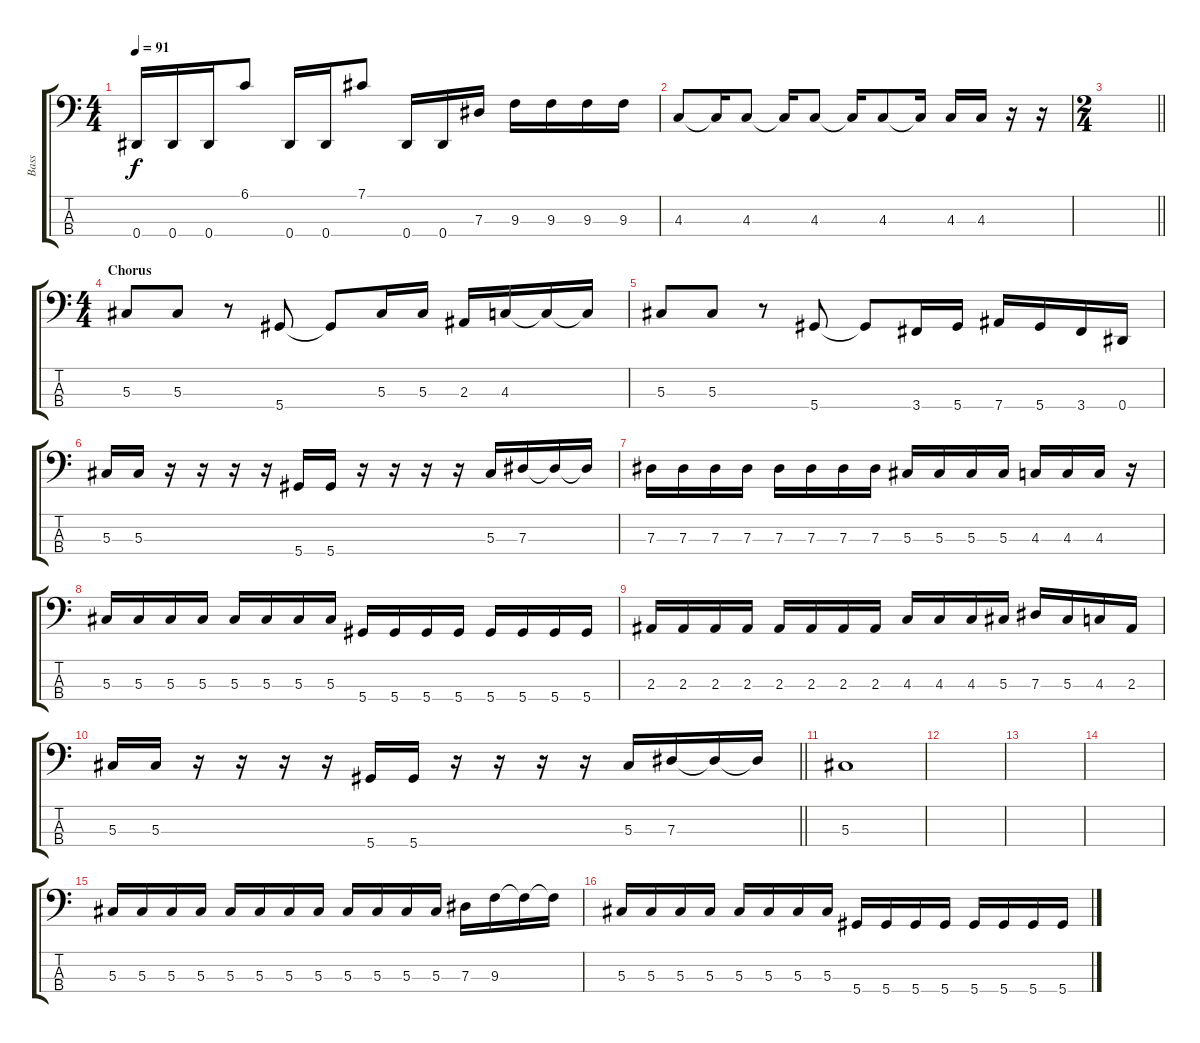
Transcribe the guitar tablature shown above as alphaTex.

\track ("Bass" "Bass") {instrument electricbassfinger}
\staff {score tabs}
\tuning (Gb2 Db2 Ab1 Eb1) {hide}
\ts (4 4)
\tempo 91
\clef f4
\ks c
0.4.16{dy f} 0.4.16 0.4.16 6.1.8 0.4.16 0.4.16 7.1.8 0.4.16 0.4.16 7.3.16 9.3.16 9.3.16 9.3.16 9.3.16 |
4.3.8 4.3{t}.16 4.3.8 4.3{t}.16 4.3.8 4.3{t}.16 4.3.8 4.3{t}.16 4.3.16 4.3.16 r.16 r.16 |
\ts (2 4)
\barLineRight lightlight
|
\ts (4 4)
\section ("" "Chorus")
5.3.8 5.3.8 r.8 5.4.8 5.4{t}.8 5.3.16 5.3.16 2.3.16 4.3.16 4.3{t}.16 4.3{t}.16 |
5.3.8 5.3.8 r.8 5.4.8 5.4{t}.8 3.4.16 5.4.16 7.4.16 5.4.16 3.4.16 0.4.16 |
5.3.16 5.3.16 r.16 r.16 r.16 r.16 5.4.16 5.4.16 r.16 r.16 r.16 r.16 5.3.16 7.3.16 7.3{t}.16 7.3{t}.16 |
7.3.16 7.3.16 7.3.16 7.3.16 7.3.16 7.3.16 7.3.16 7.3.16 5.3.16 5.3.16 5.3.16 5.3.16 4.3.16 4.3.16 4.3.16 r.16 |
5.3.16 5.3.16 5.3.16 5.3.16 5.3.16 5.3.16 5.3.16 5.3.16 5.4.16 5.4.16 5.4.16 5.4.16 5.4.16 5.4.16 5.4.16 5.4.16 |
2.3.16 2.3.16 2.3.16 2.3.16 2.3.16 2.3.16 2.3.16 2.3.16 4.3.16 4.3.16 4.3.16 5.3.16 7.3.16 5.3.16 4.3.16 2.3.16 |
\barLineRight lightlight
5.3.16 5.3.16 r.16 r.16 r.16 r.16 5.4.16 5.4.16 r.16 r.16 r.16 r.16 5.3.16 7.3.16 7.3{t}.16 7.3{t}.16 |
5.3.1 |
|
|
|
5.3.16 5.3.16 5.3.16 5.3.16 5.3.16 5.3.16 5.3.16 5.3.16 5.3.16 5.3.16 5.3.16 5.3.16 7.3.16 9.3.16 9.3{t}.16 9.3{t}.16 |
5.3.16 5.3.16 5.3.16 5.3.16 5.3.16 5.3.16 5.3.16 5.3.16 5.4.16 5.4.16 5.4.16 5.4.16 5.4.16 5.4.16 5.4.16 5.4.16
